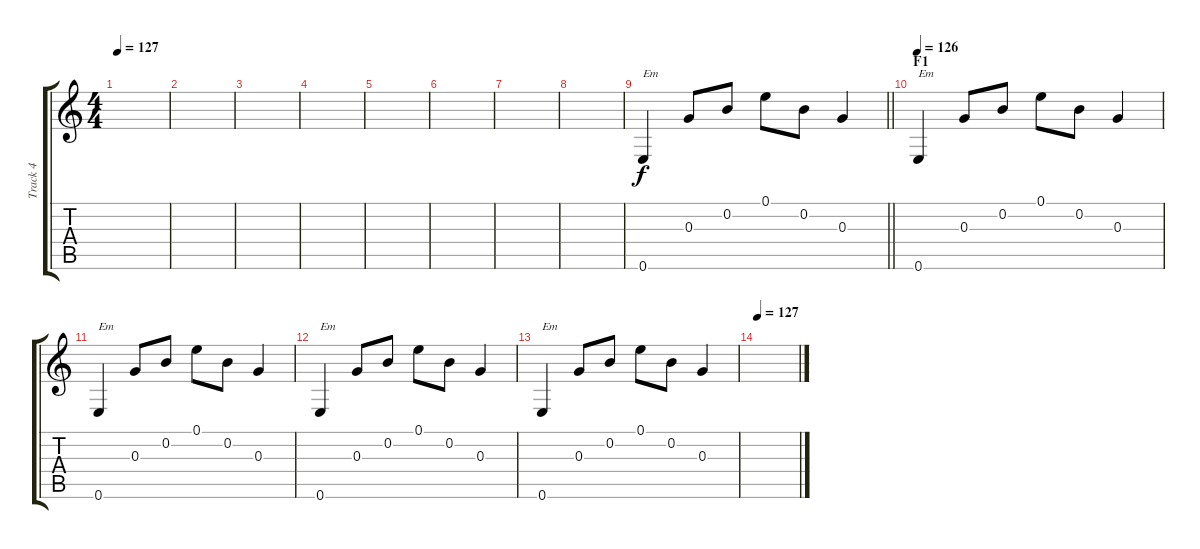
\track ("Track 4" "Track 4") {instrument acousticguitarsteel}
\staff {score tabs}
\tuning (E4 B3 G3 D3 A2 E2) {hide}
\ts (4 4)
\tempo 127
\clef g2
\ks c
|
|
|
|
|
|
|
|
\barLineRight lightlight
0.6.4{txt "Em"} 0.3.8 0.2.8 0.1.8 0.2.8 0.3.4 |
\section ("" "F1")
\tempo 126
0.6.4{txt "Em"} 0.3.8 0.2.8 0.1.8 0.2.8 0.3.4 |
0.6.4{txt "Em"} 0.3.8 0.2.8 0.1.8 0.2.8 0.3.4 |
0.6.4{txt "Em"} 0.3.8 0.2.8 0.1.8 0.2.8 0.3.4 |
0.6.4{txt "Em"} 0.3.8 0.2.8 0.1.8 0.2.8 0.3.4 |
\tempo 127
